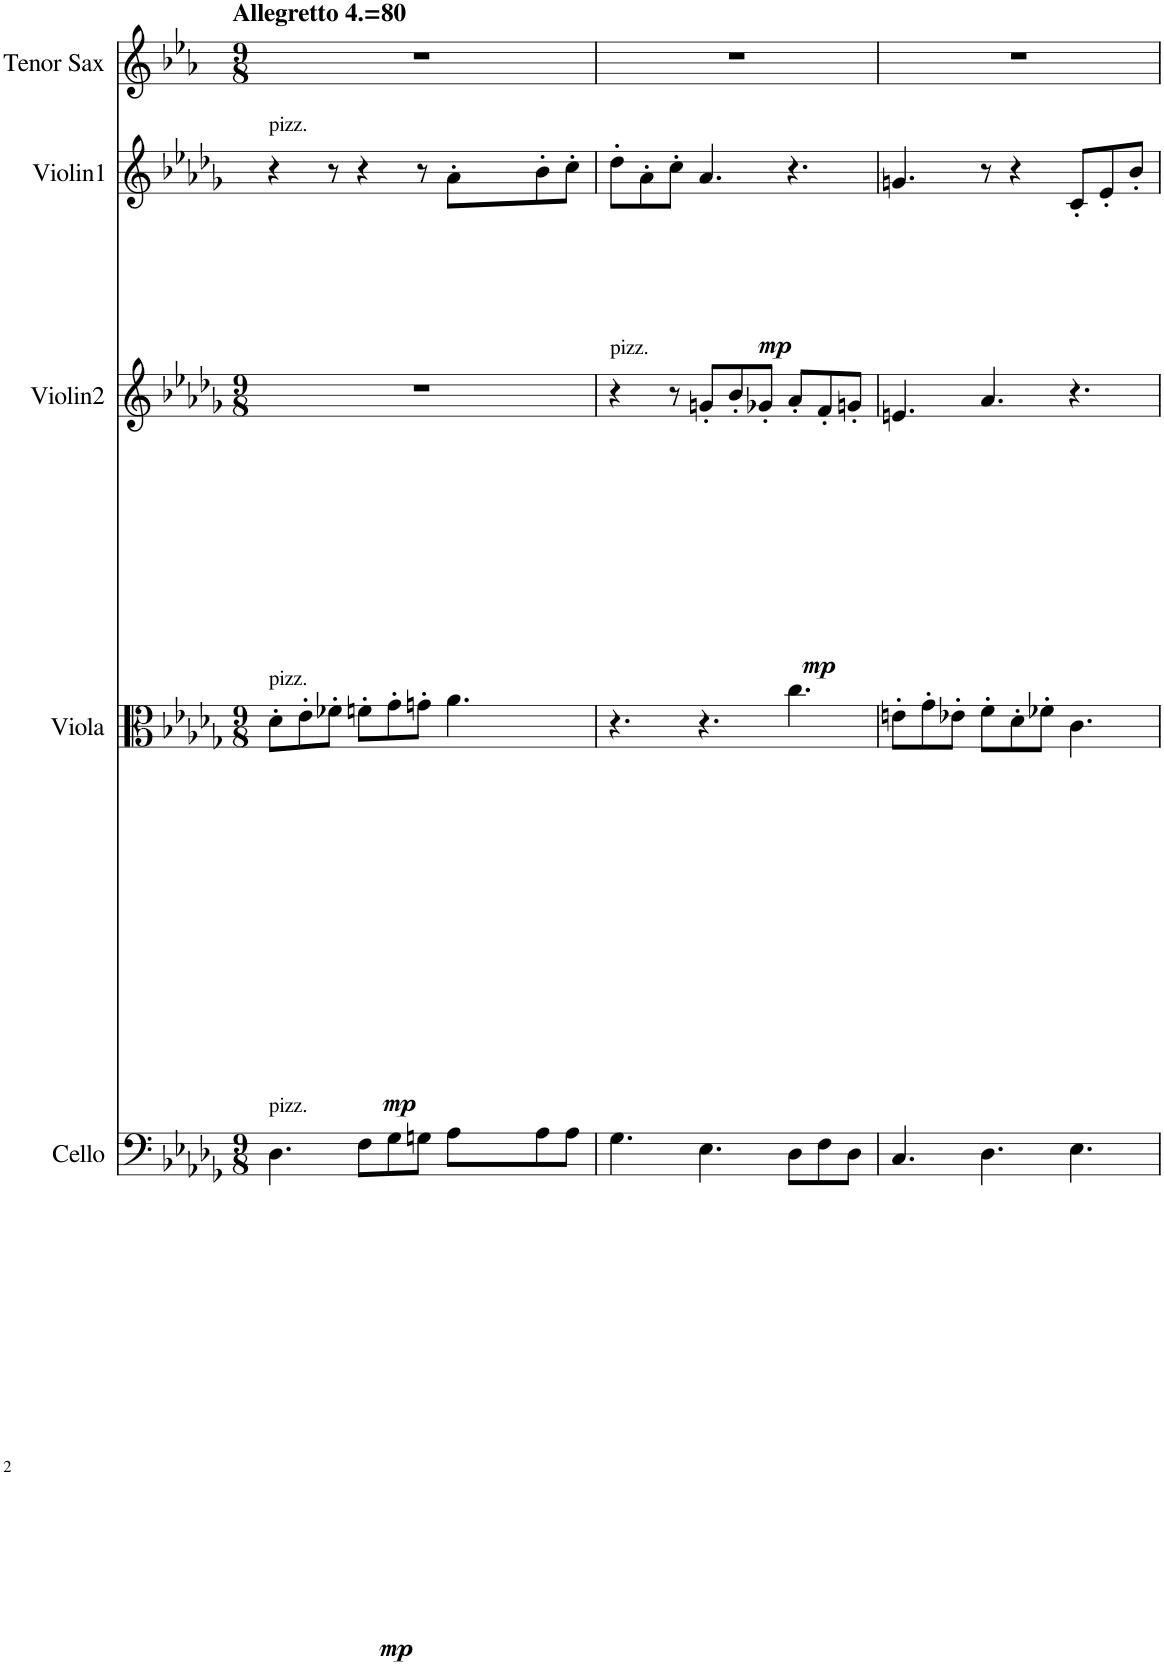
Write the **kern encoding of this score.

**kern	**dynam	**kern	**dynam	**kern	**dynam	**kern	**dynam	**kern
*part5	*part5	*part4	*part4	*part3	*part3	*part2	*part2	*part1
*staff5	*staff5	*staff4	*staff4	*staff3	*staff3	*staff2	*staff2	*staff1
*I"Cello	*	*I"Viola	*	*I"Violin2	*	*I"Violin1	*	*I"Tenor Sax
*	*	*I'Vla.	*	*I'Vln2.	*	*I'Vln1.	*	*I'T. Sax.
*clefF4	*	*clefC3	*	*clefG2	*	*clefG2	*	*clefG2
*	*	*	*	*	*	*	*	*Trd8c14
*k[b-e-a-d-g-]	*	*k[b-e-a-d-g-]	*	*k[b-e-a-d-g-]	*	*k[b-e-a-d-g-]	*	*k[b-e-a-]
*M9/8	*	*M9/8	*	*M9/8	*	*	*	*M9/8
=1	=1	=1	=1	=1	=1	=1	=1	=1
!	!	!	!	!	!	!	!	!LO:TX:a:B:t=Allegretto 4.=80
!	!	!	!	!	!	!LO:TX:a:t=pizz.	!	!
!	!	!LO:TX:a:t=pizz.	!	!	!	!	!	!
!LO:TX:a:t=pizz.	!	!	!	!	!	!	!	!
!	!LO:DY:b	!	!LO:DY:b	!	!	!	!	!
4.D-\	mp	8d-'\L	mp	8%9r	.	4r	.	8%9r
.	.	8e-'\	.	.	.	.	.	.
.	.	8f-X'\J	.	.	.	8r	.	.
8F\L	.	8fn'\L	.	.	.	4r	.	.
8G-\	.	8g-'\	.	.	.	.	.	.
8Gn\J	.	8gn'\J	.	.	.	8r	.	.
!	!	!	!	!	!	!	!LO:DY:b	!
8A-\L	.	4.a-\	.	.	.	8a-'\L	mp	.
8A-\	.	.	.	.	.	8b-'\	.	.
8A-\J	.	.	.	.	.	8cc'\J	.	.
=2	=2	=2	=2	=2	=2	=2	=2	=2
!	!	!	!	!LO:TX:a:t=pizz.	!	!	!	!
4.G-\	.	4.r	.	4r	.	8dd-'\L	.	8%9r
.	.	.	.	.	.	8a-'\	.	.
.	.	.	.	8r	.	8cc'\J	.	.
!	!	!	!	!	!LO:DY:b	!	!	!
4.E-\	.	4.r	.	8gn'/L	mp	4.a-/	.	.
.	.	.	.	8b-'/	.	.	.	.
.	.	.	.	8g-X'/J	.	.	.	.
8D-\L	.	4.cc\	.	8a-'/L	.	4r	.	.
8F\	.	.	.	8f'/	.	.	.	.
8D-\J	.	.	.	8gn'/J	.	8ryy	.	.
=3	=3	=3	=3	=3	=3	=3	=3	=3
4.C/	.	8en'\L	.	4.en/	.	4.gn/	.	8%9r
.	.	8g-'\	.	.	.	.	.	.
.	.	8e-X'\J	.	.	.	.	.	.
4.D-\	.	8f'\L	.	4.a-/	.	8r	.	.
.	.	8d-'\	.	.	.	8r	.	.
.	.	8f-X'\J	.	.	.	4r	.	.
4.E-\	.	4.c\	.	4.r	.	.	.	.
.	.	.	.	.	.	8c'/L	.	.
.	.	.	.	.	.	8e-'/	.	.
8ryy	.	8ryy	.	8ryy	.	8b-'/J	.	8ryy
=	=	=	=	=	=	=	=	=
*-	*-	*-	*-	*-	*-	*-	*-	*-
